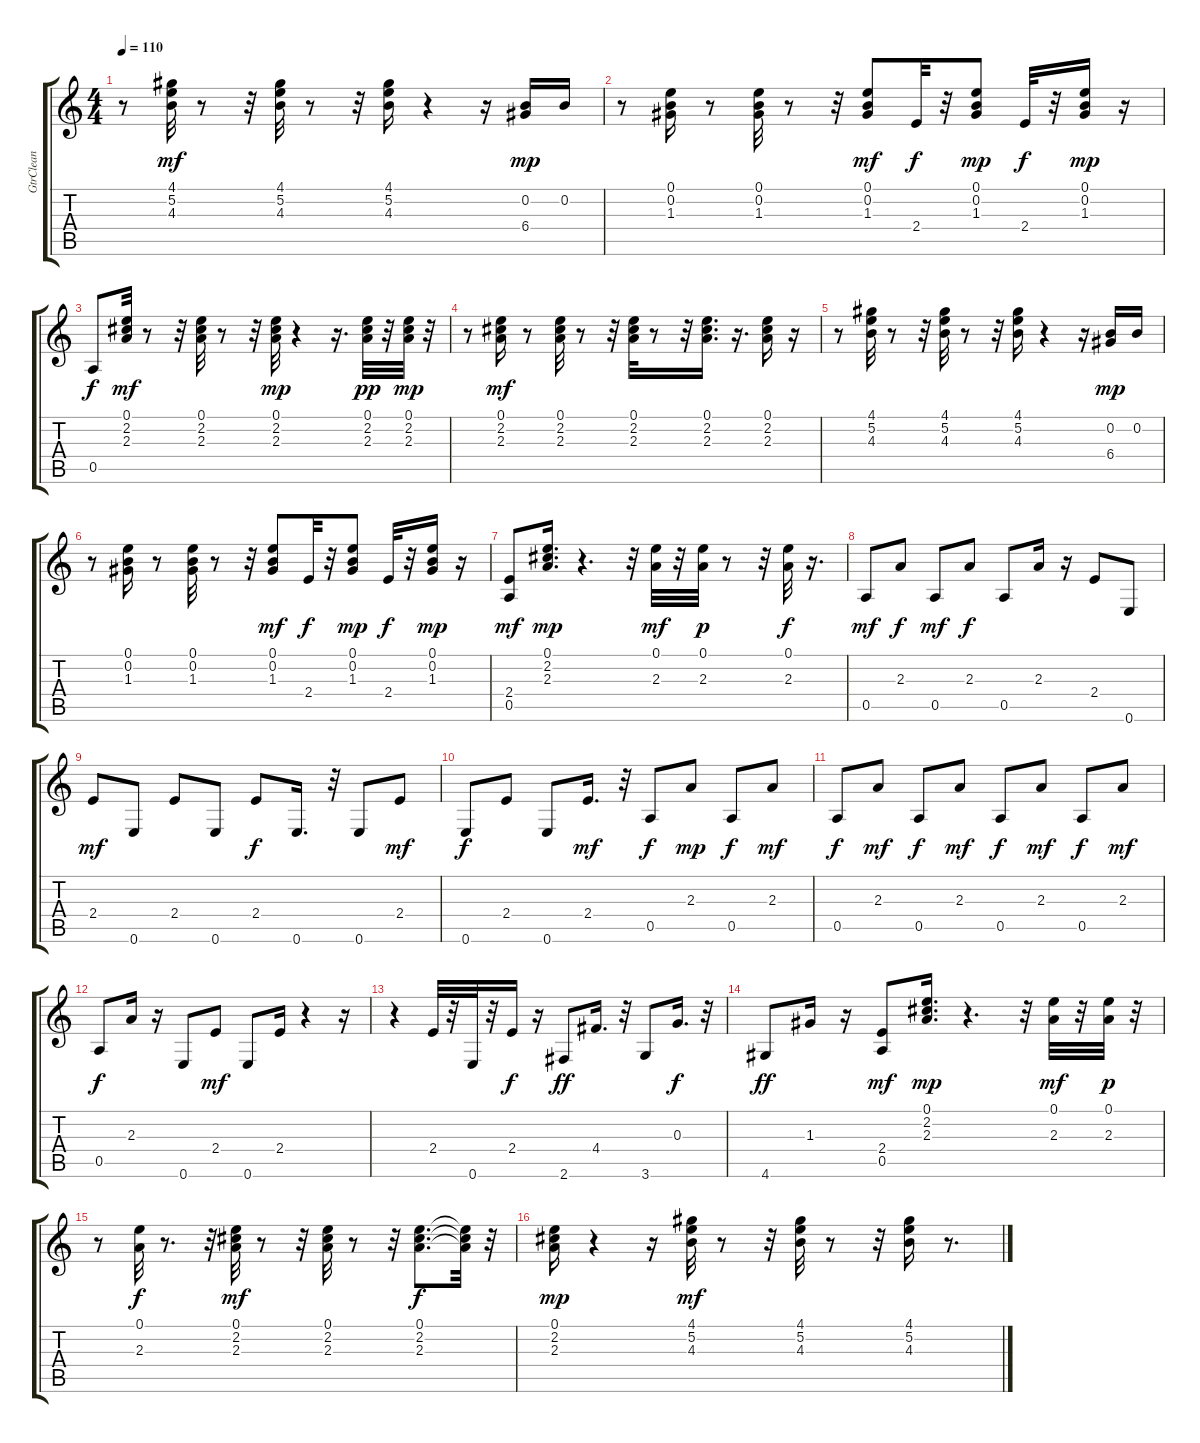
\track ("GtrClean" "GtrClean") {instrument electricguitarclean}
\staff {score tabs}
\tuning (E4 B3 G3 D3 A2 E2) {hide}
\ts (4 4)
\tempo 110
\clef g2
\ks c
r.8{dy mp} (4.1 5.2 4.3).32{dy mf} r.8 r.32 (4.1 5.2 4.3).32 r.8 r.32 (4.1 5.2 4.3).16 r.4 r.16 (0.2 6.4).16{dy mp} 0.2.16 |
r.8 (0.1 0.2 1.3).16 r.8 (0.1 0.2 1.3).32 r.8 r.32 (0.1 0.2 1.3).8{dy mf} 2.4.32{dy f} r.32 (0.1 0.2 1.3).8{dy mp} 2.4.32{dy f} r.32 (0.1 0.2 1.3).16{dy mp} r.16 |
0.5.8{dy f} (0.1 2.2 2.3).32{dy mf} r.8 r.32 (0.1 2.2 2.3).32 r.8 r.32 (0.1 2.2 2.3).32{dy mp} r.4 r.16{d} (0.1 2.2 2.3).32{dy pp} r.32 (0.1 2.2 2.3).32{dy mp} r.32 |
r.8 (0.1 2.2 2.3).16{dy mf} r.8 (0.1 2.2 2.3).32 r.8 r.32 (0.1 2.2 2.3).32 r.8 r.32 (0.1 2.2 2.3).16{d} r.16{d} (0.1 2.2 2.3).16 r.16 |
r.8 (4.1 5.2 4.3).32 r.8 r.32 (4.1 5.2 4.3).32 r.8 r.32 (4.1 5.2 4.3).16 r.4 r.16 (0.2 6.4).16{dy mp} 0.2.16 |
r.8 (0.1 0.2 1.3).16 r.8 (0.1 0.2 1.3).32 r.8 r.32 (0.1 0.2 1.3).8{dy mf} 2.4.32{dy f} r.32 (0.1 0.2 1.3).8{dy mp} 2.4.32{dy f} r.32 (0.1 0.2 1.3).16{dy mp} r.16 |
(2.4 0.5).8{dy mf} (0.1 2.2 2.3).16{d dy mp} r.4{d} r.32 (0.1 2.3).32{dy mf} r.32 (0.1 2.3).32{dy p} r.8 r.32 (0.1 2.3).32{dy f} r.16{d} |
0.5.8{dy mf} 2.3.8{dy f} 0.5.8{dy mf} 2.3.8{dy f} 0.5.8 2.3.16 r.16 2.4.8 0.6.8 |
2.4.8{dy mf} 0.6.8 2.4.8 0.6.8 2.4.8{dy f} 0.6.16{d} r.32 0.6.8 2.4.8{dy mf} |
0.6.8{dy f} 2.4.8 0.6.8 2.4.16{d dy mf} r.32 0.5.8{dy f} 2.3.8{dy mp} 0.5.8{dy f} 2.3.8{dy mf} |
0.5.8{dy f} 2.3.8{dy mf} 0.5.8{dy f} 2.3.8{dy mf} 0.5.8{dy f} 2.3.8{dy mf} 0.5.8{dy f} 2.3.8{dy mf} |
0.5.8{dy f} 2.3.16 r.16 0.6.8 2.4.8{dy mf} 0.6.8 2.4.16 r.4 r.16 |
r.4 2.4.32 r.32 0.6.32 r.32 2.4.16{dy f} r.16 2.6.8{dy ff} 4.4.16{d} r.32 3.6.8 0.3.16{d dy f} r.32 |
4.6.8{dy ff} 1.3.16 r.16 (2.4 0.5).8{dy mf} (0.1 2.2 2.3).16{d dy mp} r.4{d} r.32 (0.1 2.3).32{dy mf} r.32 (0.1 2.3).32{dy p} r.32 |
r.8 (0.1 2.3).32{dy f} r.8{d} r.32 (0.1 2.2 2.3).32{dy mf} r.8 r.32 (0.1 2.2 2.3).32 r.8 r.32 (0.1 2.2 2.3).8{d dy f} (0.1{t} 2.2{t} 2.3{t}).32 r.32 |
(0.1 2.2 2.3).16{dy mp} r.4 r.16 (4.1 5.2 4.3).32{dy mf} r.8 r.32 (4.1 5.2 4.3).32 r.8 r.32 (4.1 5.2 4.3).16 r.8{d}
